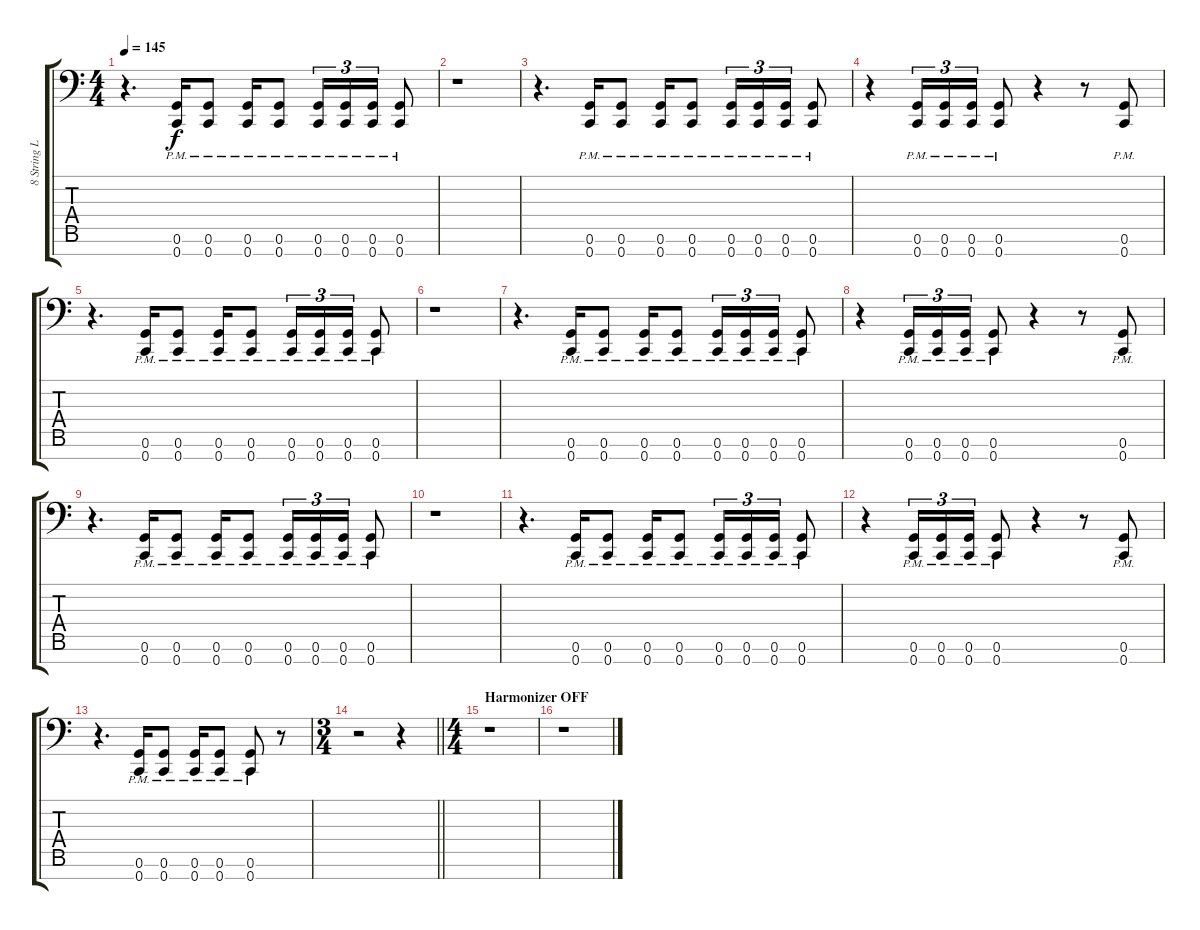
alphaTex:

\track ("8 String LOW Harmonizer" "8 String L") {instrument distortionguitar}
\staff {score tabs}
\tuning (G3 D3 C3 G2 C2 G1 C1) {hide}
\ts (4 4)
\tempo 145
\clef f4
\ks c
r.4{d dy f beam merge} (0.6{pm} 0.7{pm}).16{beam merge} (0.6{pm} 0.7{pm}).8 (0.6{pm} 0.7{pm}).16 (0.6{pm} 0.7{pm}).8 (0.6{pm} 0.7{pm}).16{tu (3 2)} (0.6{pm} 0.7{pm}).16{tu (3 2)} (0.6{pm} 0.7{pm}).16{tu (3 2)} (0.6{pm} 0.7{pm}).8 |
r.1 |
r.4{d beam merge} (0.6{pm} 0.7{pm}).16{beam merge} (0.6{pm} 0.7{pm}).8 (0.6{pm} 0.7{pm}).16 (0.6{pm} 0.7{pm}).8 (0.6{pm} 0.7{pm}).16{tu (3 2)} (0.6{pm} 0.7{pm}).16{tu (3 2)} (0.6{pm} 0.7{pm}).16{tu (3 2)} (0.6{pm} 0.7{pm}).8 |
r.4 (0.6{pm} 0.7{pm}).16{tu (3 2)} (0.6{pm} 0.7{pm}).16{tu (3 2)} (0.6{pm} 0.7{pm}).16{tu (3 2)} (0.6{pm} 0.7{pm}).8 r.4 r.8 (0.6{pm} 0.7{pm}).8 |
r.4{d beam merge} (0.6{pm} 0.7{pm}).16{beam merge} (0.6{pm} 0.7{pm}).8 (0.6{pm} 0.7{pm}).16 (0.6{pm} 0.7{pm}).8 (0.6{pm} 0.7{pm}).16{tu (3 2)} (0.6{pm} 0.7{pm}).16{tu (3 2)} (0.6{pm} 0.7{pm}).16{tu (3 2)} (0.6{pm} 0.7{pm}).8 |
r.1 |
r.4{d beam merge} (0.6{pm} 0.7{pm}).16{beam merge} (0.6{pm} 0.7{pm}).8 (0.6{pm} 0.7{pm}).16 (0.6{pm} 0.7{pm}).8 (0.6{pm} 0.7{pm}).16{tu (3 2)} (0.6{pm} 0.7{pm}).16{tu (3 2)} (0.6{pm} 0.7{pm}).16{tu (3 2)} (0.6{pm} 0.7{pm}).8 |
r.4 (0.6{pm} 0.7{pm}).16{tu (3 2)} (0.6{pm} 0.7{pm}).16{tu (3 2)} (0.6{pm} 0.7{pm}).16{tu (3 2)} (0.6{pm} 0.7{pm}).8 r.4 r.8 (0.6{pm} 0.7{pm}).8 |
r.4{d beam merge} (0.6{pm} 0.7{pm}).16{beam merge} (0.6{pm} 0.7{pm}).8 (0.6{pm} 0.7{pm}).16 (0.6{pm} 0.7{pm}).8 (0.6{pm} 0.7{pm}).16{tu (3 2)} (0.6{pm} 0.7{pm}).16{tu (3 2)} (0.6{pm} 0.7{pm}).16{tu (3 2)} (0.6{pm} 0.7{pm}).8 |
r.1 |
r.4{d beam merge} (0.6{pm} 0.7{pm}).16{beam merge} (0.6{pm} 0.7{pm}).8 (0.6{pm} 0.7{pm}).16 (0.6{pm} 0.7{pm}).8 (0.6{pm} 0.7{pm}).16{tu (3 2)} (0.6{pm} 0.7{pm}).16{tu (3 2)} (0.6{pm} 0.7{pm}).16{tu (3 2)} (0.6{pm} 0.7{pm}).8 |
r.4 (0.6{pm} 0.7{pm}).16{tu (3 2)} (0.6{pm} 0.7{pm}).16{tu (3 2)} (0.6{pm} 0.7{pm}).16{tu (3 2)} (0.6{pm} 0.7{pm}).8 r.4 r.8 (0.6{pm} 0.7{pm}).8 |
r.4{d beam merge} (0.6{pm} 0.7{pm}).16{beam merge} (0.6{pm} 0.7{pm}).8 (0.6{pm} 0.7{pm}).16 (0.6{pm} 0.7{pm}).8 (0.6{pm} 0.7{pm}).8 r.8 |
\ts (3 4)
\barLineRight lightlight
r.2 r.4 |
\ts (4 4)
\section ("" "Harmonizer OFF")
r.1 |
r.1
